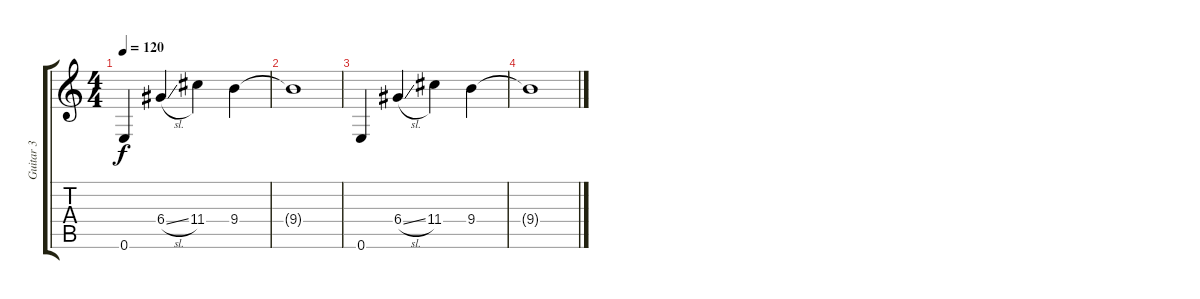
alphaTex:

\track ("Guitar 3" "Guitar 3") {instrument overdrivenguitar}
\staff {score tabs}
\tuning (E4 B3 G3 D3 A2 E2) {hide}
\ts (4 4)
\tempo 120
\clef g2
\ks c
0.6.4{dy f} 6.4{sl}.4 11.4.4 9.4.4 |
9.4{t}.1 |
0.6.4 6.4{sl}.4 11.4.4 9.4.4 |
9.4{t}.1
